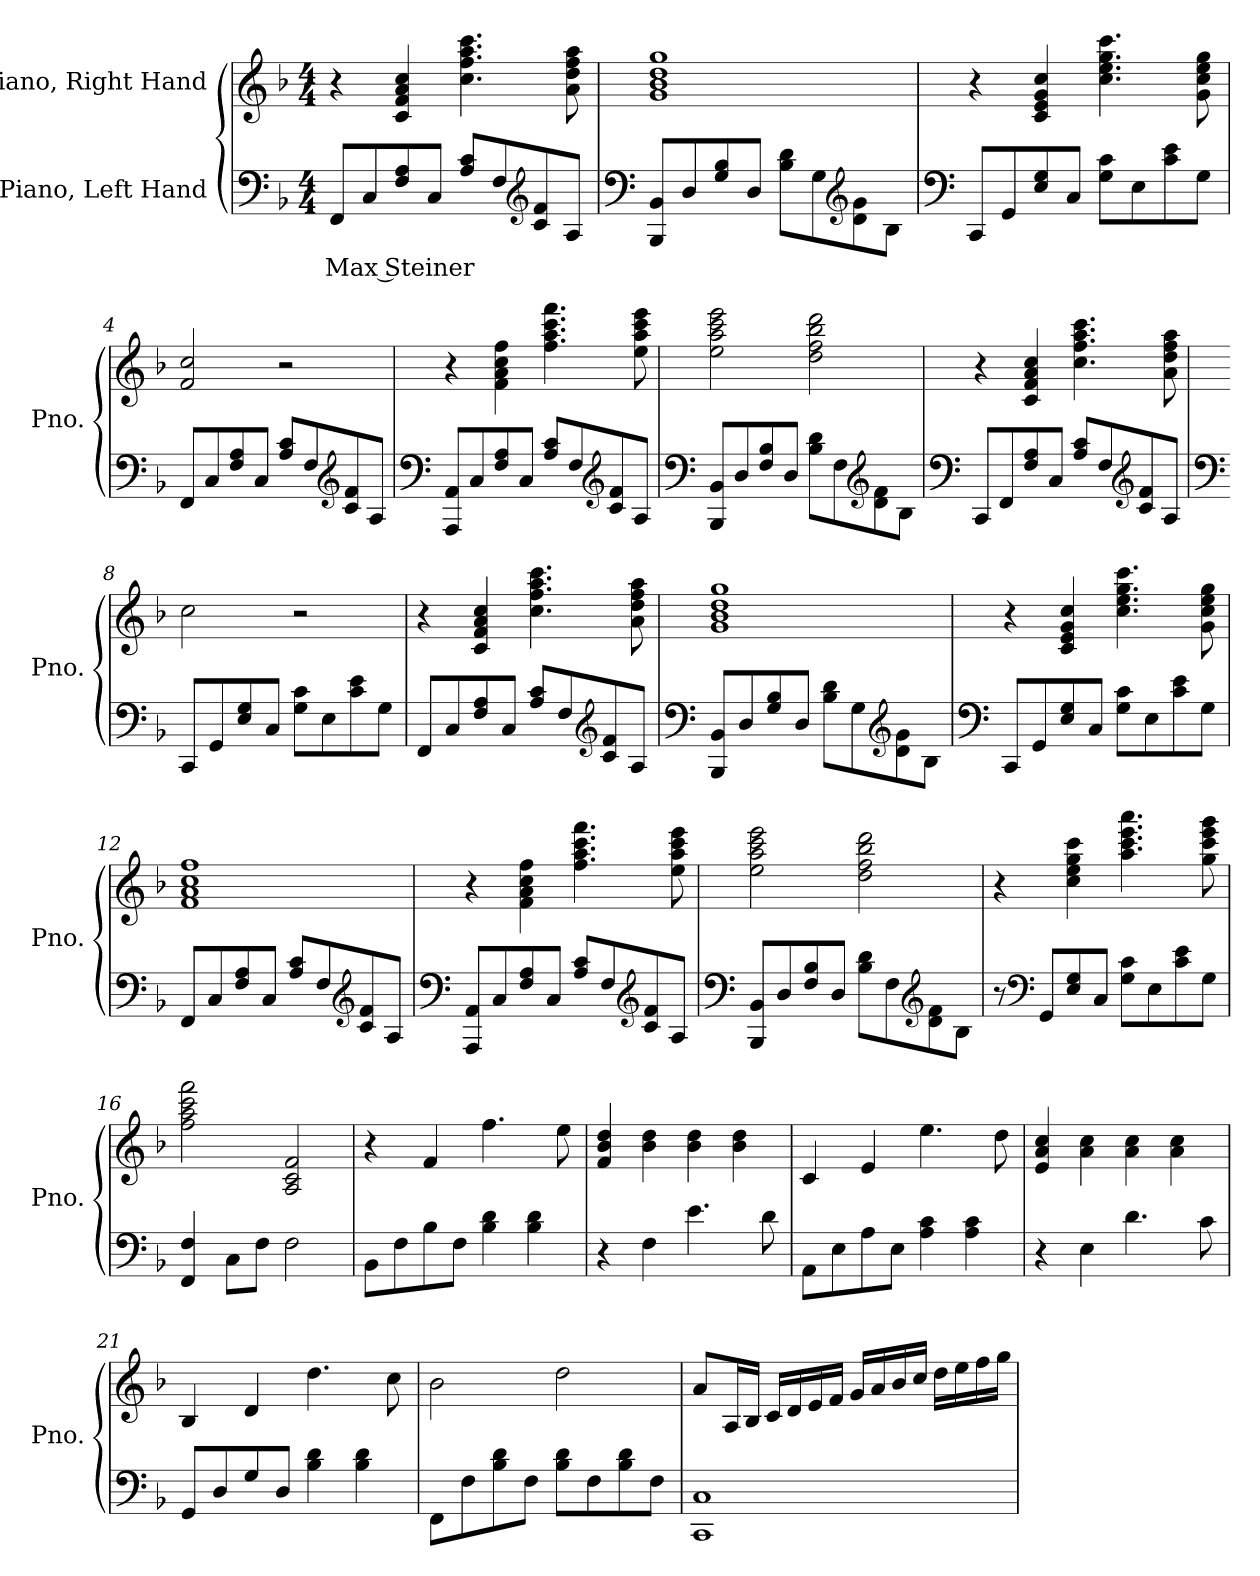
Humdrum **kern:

**kern	**text	**kern
*part2	*part2	*part1
*staff2	*staff2	*staff1
*I"Piano, Left Hand	*	*I"Piano, Right Hand
*I'Pno.	*	*I'Pno.
*clefF4	*	*clefG2
*k[b-]	*	*k[b-]
*M4/4	*	*M4/4
*MM100	*	*MM100
=1	=1	=1
!	!LO:LY:b	!
8FF/L	Max Steiner	4r
8C/	.	.
8F/ 8A/	.	4c/ 4f/ 4a/ 4cc/
8C/J	.	.
8A/ 8c/L	.	4.cc\ 4.ff\ 4.aa\ 4.ccc\
8F/	.	.
*clefG2	*	*
8c/ 8f/	.	.
8A/J	.	8a\ 8dd\ 8ff\ 8aa\
=2	=2	=2
*clefF4	*	*
8BBB-/ 8BB-/L	.	1g 1b- 1dd 1gg
8D/	.	.
8G/ 8B-/	.	.
8D/J	.	.
8B-\ 8d\L	.	.
8G\	.	.
*clefG2	*	*
8d\ 8g\	.	.
8B-\J	.	.
!!LO:LB:g=z
=3	=3	=3
*clefF4	*	*
8CC/L	.	4r
8GG/	.	.
8E/ 8G/	.	4c/ 4e/ 4g/ 4cc/
8C/J	.	.
8G\ 8c\L	.	4.cc\ 4.ee\ 4.gg\ 4.ccc\
8E\	.	.
8c\ 8e\	.	.
8G\J	.	8g\ 8cc\ 8ee\ 8gg\
=4	=4	=4
8FF/L	.	2f/ 2cc/
8C/	.	.
8F/ 8A/	.	.
8C/J	.	.
8A/ 8c/L	.	2r
8F/	.	.
*clefG2	*	*
8c/ 8f/	.	.
8A/J	.	.
=5	=5	=5
*clefF4	*	*
8AAA/ 8AA/L	.	4r
8C/	.	.
8F/ 8A/	.	4f\ 4a\ 4cc\ 4ff\
8C/J	.	.
8A/ 8c/L	.	4.ff\ 4.aa\ 4.ccc\ 4.fff\
8F/	.	.
*clefG2	*	*
8c/ 8f/	.	.
8A/J	.	8ee\ 8aa\ 8ccc\ 8eee\
=6	=6	=6
*clefF4	*	*
8BBB-/ 8BB-/L	.	2ee\ 2aa\ 2ccc\ 2eee\
8D/	.	.
8F/ 8B-/	.	.
8D/J	.	.
8B-\ 8d\L	.	2dd\ 2ff\ 2bb-\ 2ddd\
8F\	.	.
*clefG2	*	*
8d\ 8f\	.	.
8B-\J	.	.
!!LO:LB:g=z
=7	=7	=7
*clefF4	*	*
8CC/L	.	4r
8FF/	.	.
8F/ 8A/	.	4c/ 4f/ 4a/ 4cc/
8C/J	.	.
8A/ 8c/L	.	4.cc\ 4.ff\ 4.aa\ 4.ccc\
8F/	.	.
*clefG2	*	*
8c/ 8f/	.	.
8A/J	.	8a\ 8dd\ 8ff\ 8aa\
=8	=8	=8
*clefF4	*	*
8CC/L	.	2cc\
8GG/	.	.
8E/ 8G/	.	.
8C/J	.	.
8G\ 8c\L	.	2r
8E\	.	.
8c\ 8e\	.	.
8G\J	.	.
=9	=9	=9
8FF/L	.	4r
8C/	.	.
8F/ 8A/	.	4c/ 4f/ 4a/ 4cc/
8C/J	.	.
8A/ 8c/L	.	4.cc\ 4.ff\ 4.aa\ 4.ccc\
8F/	.	.
*clefG2	*	*
8c/ 8f/	.	.
8A/J	.	8a\ 8dd\ 8ff\ 8aa\
=10	=10	=10
*clefF4	*	*
8BBB-/ 8BB-/L	.	1g 1b- 1dd 1gg
8D/	.	.
8G/ 8B-/	.	.
8D/J	.	.
8B-\ 8d\L	.	.
8G\	.	.
*clefG2	*	*
8d\ 8g\	.	.
8B-\J	.	.
!!LO:LB:g=z
=11	=11	=11
*clefF4	*	*
8CC/L	.	4r
8GG/	.	.
8E/ 8G/	.	4c/ 4e/ 4g/ 4cc/
8C/J	.	.
8G\ 8c\L	.	4.cc\ 4.ee\ 4.gg\ 4.ccc\
8E\	.	.
8c\ 8e\	.	.
8G\J	.	8g\ 8cc\ 8ee\ 8gg\
=12	=12	=12
8FF/L	.	1f 1a 1cc 1ff
8C/	.	.
8F/ 8A/	.	.
8C/J	.	.
8A/ 8c/L	.	.
8F/	.	.
*clefG2	*	*
8c/ 8f/	.	.
8A/J	.	.
=13	=13	=13
*clefF4	*	*
8AAA/ 8AA/L	.	4r
8C/	.	.
8F/ 8A/	.	4f\ 4a\ 4cc\ 4ff\
8C/J	.	.
8A/ 8c/L	.	4.ff\ 4.aa\ 4.ccc\ 4.fff\
8F/	.	.
*clefG2	*	*
8c/ 8f/	.	.
8A/J	.	8ee\ 8aa\ 8ccc\ 8eee\
=14	=14	=14
*clefF4	*	*
8BBB-/ 8BB-/L	.	2ee\ 2aa\ 2ccc\ 2eee\
8D/	.	.
8F/ 8B-/	.	.
8D/J	.	.
8B-\ 8d\L	.	2dd\ 2ff\ 2bb-\ 2ddd\
8F\	.	.
*clefG2	*	*
8d\ 8f\	.	.
8B-\J	.	.
!!LO:LB:g=z
=15	=15	=15
8r	.	4r
*clefF4	*	*
8GG/L	.	.
8E/ 8G/	.	4cc\ 4ee\ 4gg\ 4ccc\
8C/J	.	.
8G\ 8c\L	.	4.aa\ 4.ccc\ 4.eee\ 4.aaa\
8E\	.	.
8c\ 8e\	.	.
8G\J	.	8gg\ 8ccc\ 8eee\ 8ggg\
=16	=16	=16
4FF/ 4F/	.	2ff\ 2aa\ 2ccc\ 2fff\
8C\L	.	.
8F\J	.	.
2F\	.	2A/ 2c/ 2f/
=17	=17	=17
8BB-\L	.	4r
8F\	.	.
8B-\	.	4f/
8F\J	.	.
4B-\ 4d\	.	4.ff\
4B-\ 4d\	.	.
.	.	8ee\
=18	=18	=18
4r	.	4f/ 4b-/ 4dd/
4F\	.	4b-\ 4dd\
4.e\	.	4b-\ 4dd\
.	.	4b-\ 4dd\
8d\	.	.
=19	=19	=19
8AA\L	.	4c/
8E\	.	.
8A\	.	4e/
8E\J	.	.
4A\ 4c\	.	4.ee\
4A\ 4c\	.	.
.	.	8dd\
=20	=20	=20
4r	.	4e/ 4a/ 4cc/
4E\	.	4a\ 4cc\
4.d\	.	4a\ 4cc\
.	.	4a\ 4cc\
8c\	.	.
!!LO:LB:g=z
=21	=21	=21
8GG/L	.	4B-/
8D/	.	.
8G/	.	4d/
8D/J	.	.
4B-\ 4d\	.	4.dd\
4B-\ 4d\	.	.
.	.	8cc\
=22	=22	=22
8FF\L	.	2b-\
8F\	.	.
8B-\ 8d\	.	.
8F\J	.	.
8B-\ 8d\L	.	2dd\
8F\	.	.
8B-\ 8d\	.	.
8F\J	.	.
=23	=23	=23
1CC 1C	.	8a/L
.	.	16A/L
.	.	16B-/JJ
.	.	16c/LL
.	.	16d/
.	.	16e/
.	.	16f/JJ
.	.	16g/LL
.	.	16a/
.	.	16b-/
.	.	16cc/JJ
.	.	16dd\LL
.	.	16ee\
.	.	16ff\
.	.	16gg\JJ
=	=	=
*-	*-	*-
